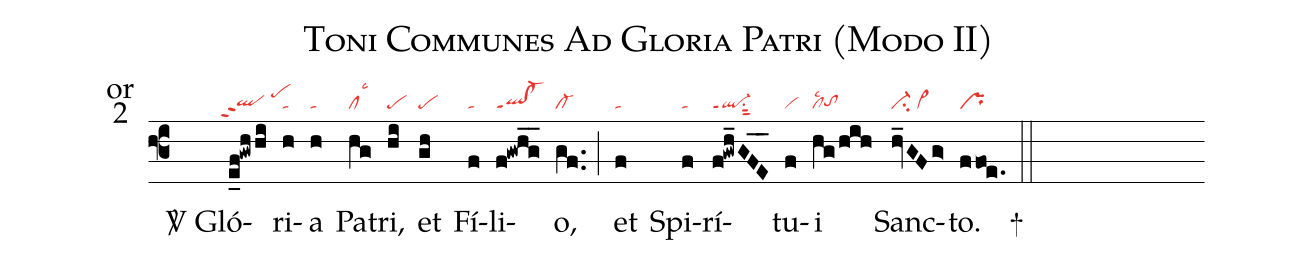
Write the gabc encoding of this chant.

name:Toni Communes Ad Gloria Patri (Modo II);
office-part:or;
mode:2;
nabc-lines:1;
%%
(f3) ~() <sp>V/</sp> Gló(e_f!gwh/hi|``qlhgppt2/pehj)ri(h|ta)a(h|ta)
Pa(hg|cllsc3)tri,(hi|pe) et(gh|pe)
Fí(f|ta)li(f!gwhg__|ql!cl-ppt1)o,(gf..|cl-) (;)
et(f|ta)
Spi(f|ta)rí(f!gwh_GFE__|ql-ppt1su1sut2)tu(f|vi)i(hg/hih|cllsc2tohg)
Sanc(hv_GFg>|ci-/vi>)to.(ffoe.|pr) <sp>+</sp>(::)
